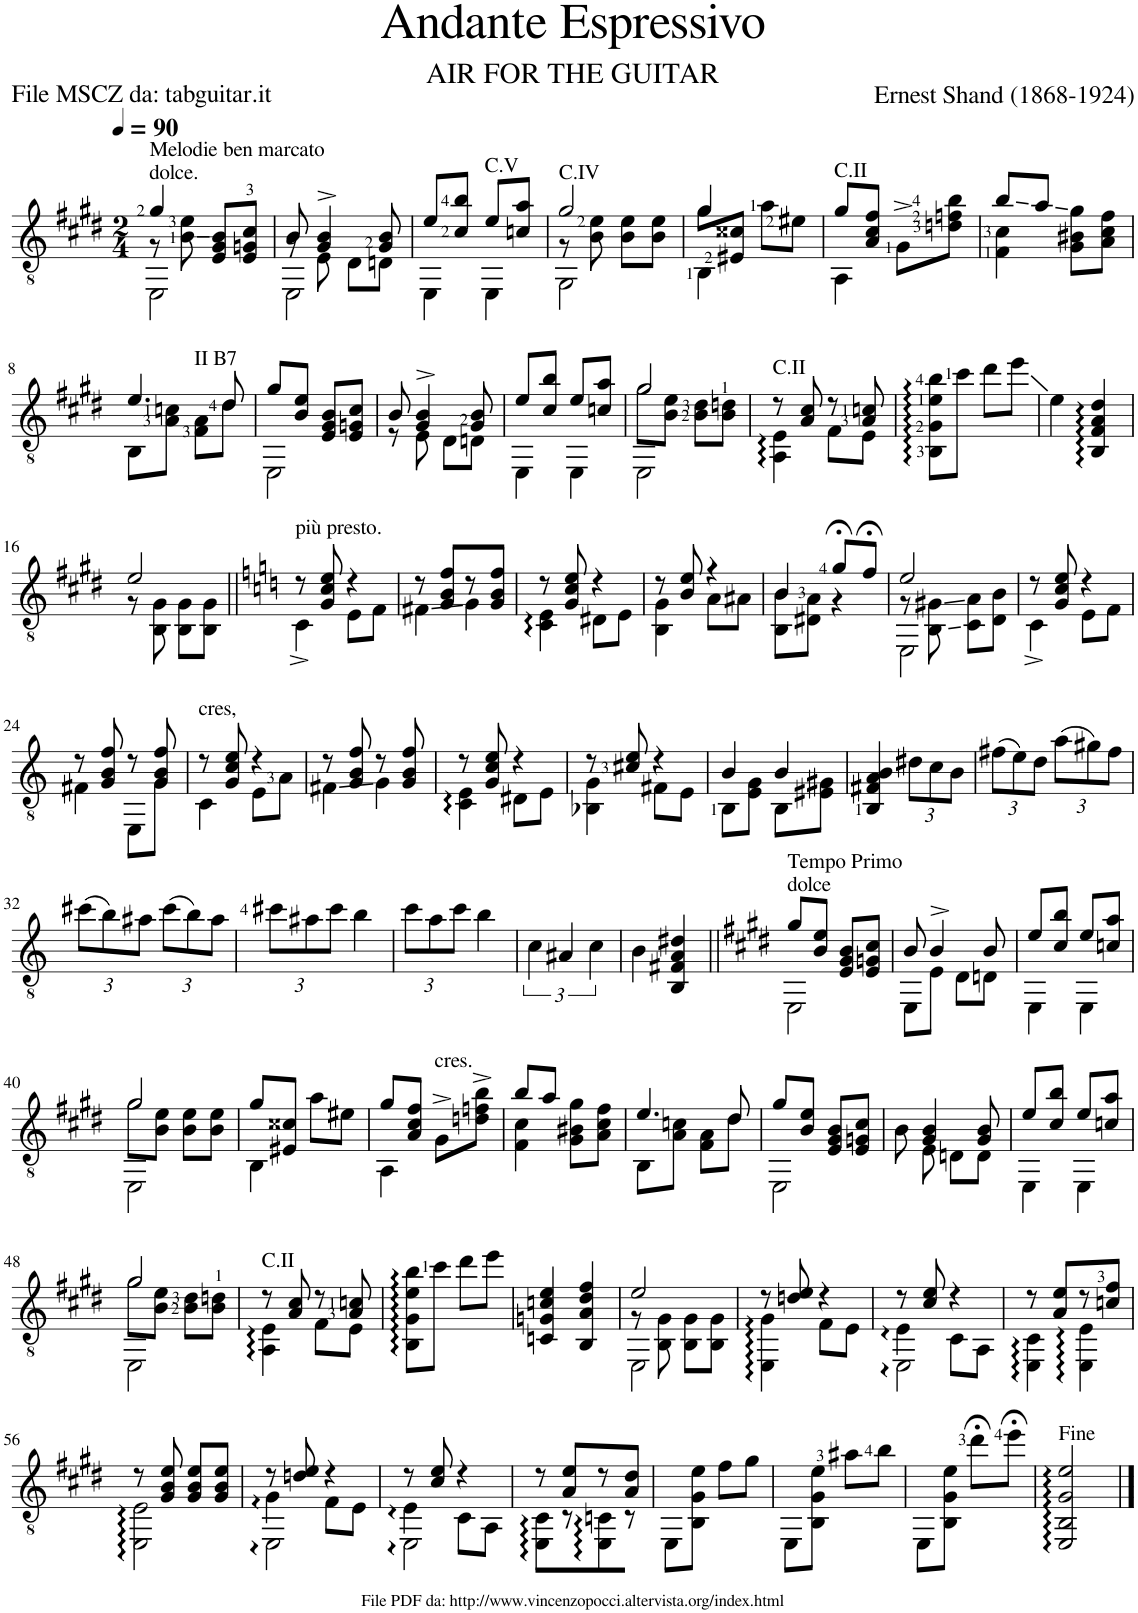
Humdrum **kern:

**kern
*part1
*staff1
*I"Guitar
*I'Guit.
*clefGv2
*k[f#c#g#d#]
*M2/4
*MM90
=1
*^
*	*^
!LO:TX:a:t=Melodie ben marcato	!	!
!LO:TX:a:t=dolce.	!	!
4g#/	8r	2EE\
.	8B\ 8e\	.
8E/ 8G#/ 8B/L	4ryy	.
8E/ 8Gn/ 8c#/J	.	.
=2	=2	=2
8B/	8r	2EE\
4G#/^ 4B/^	8E\	.
.	8D#\L	.
8G#/ 8B/	8Dn\J	.
*	*v	*v
=3	=3
8e/L	4EE\
8c#/ 8b/J	.
!LO:TX:a:t=C.V	!
8e/L	4EE\
8cn/ 8a/J	.
=4	=4
*	*^
!LO:TX:a:t=C.IV	!	!
2g#/	8r	2GG#\
.	8B\ 8e\	.
.	8B\ 8e\L	.
.	8B\ 8e\J	.
=5	=5	=5
4g#/	8g#\L	4BB\
.	8E#X/ 8c##X/J	.
8a\L	4ryy	4ryy
8e#X\J	.	.
*	*v	*v
=6	=6
!LO:TX:a:t=C.II	!
8g#/L	4AA\
8A/ 8c#/ 8f#/J	.
8G#^\L	4ryy
8dn\ 8fn\ 8b\J	.
=7	=7
8b/L	4F#\ 4c#\
8a/J	.
8G#\ 8B#X\ 8g#\L	4ryy
8A\ 8c#\ 8f#\J	.
!!LO:LB:g=z	!!
=8	=8
4.e/	8BB\L
.	8A\ 8cn\J
!	!LO:TX:a:t=II B7
.	8F#\ 8A\L
8d#/	8d#\J
=9	=9
8g#/L	2EE\
8B/ 8e/J	.
8E/ 8G#/ 8B/L	.
8E/ 8Gn/ 8c#/J	.
=10	=10
8B/	8r
4G#/^ 4B/^	8E\
.	8D#\L
8G#/ 8B/	8Dn\J
=11	=11
8e/L	4EE\
8c#/ 8b/J	.
8e/L	4EE\
8cn/ 8a/J	.
=12	=12
!	!LO:N:head=open
*	*^
2g#/	8g#\L	2EE\
.	8B\ 8e\J	.
.	8B\ 8d#\L	.
.	8B\ 8dn\J	.
*	*v	*v
=13	=13
!LO:TX:a:t=C.II	!
8r	4AA\:: 4E\::
8A/ 8c#/	.
8r	8F#\L
8A/ 8cn/	8E\J
*v	*v
=14
8BB\:: 8G#\:: 8e\:: 8b\::L
8cc#\J
8dd#\L
8ee\J
=15
4e\
4BB/:: 4F#/:: 4A/:: 4d#/::
!!LO:LB:g=z
=16
*^
2e/	8r
.	8BB\ 8G#\
.	8BB\ 8G#\L
.	8BB\ 8G#\J
=17||	=17||
*k[]	*
!LO:TX:a:t=più presto.	!
8r	4C^\
8G/ 8c/ 8e/	.
4r	8E\L
.	8F\J
=18	=18
8r	4F#X\
8G/ 8B/ 8f/L	.
8r	4G\
8G/ 8B/ 8f/J	.
=19	=19
8r	4C\:: 4E\::
8G/ 8c/ 8e/	.
4r	8D#X\L
.	8E\J
=20	=20
8r	4BB\ 4G\
8B/ 8e/	.
4r	8A\L
.	8A#X\J
=21	=21
4B/	8BB\ 8B\L
.	8D#X\ 8A\J
8g;</L	4r
8f;</J	.
=22	=22
*	*^
2e/	8r	2EE\
.	8BB\ 8G#X\	.
.	8C\ 8A\L	.
.	8D\ 8B\J	.
*	*v	*v
=23	=23
8r	4C^\
8G/ 8c/ 8e/	.
4r	8E\L
.	8F\J
!!LO:LB:g=z	!!
=24	=24
8r	4F#X\
8G/ 8B/ 8f/	.
8r	8EE\L
8G/ 8B/ 8f/	8G\J
=25	=25
!LO:TX:a:t=cres,	!
8r	4C\
8G/ 8c/ 8e/	.
4r	8E\L
.	8A\J
=26	=26
8r	4F#X\
8G/ 8B/ 8f/	.
8r	4G\
8G/ 8B/ 8f/	.
=27	=27
8r	4C\:: 4E\::
8G/ 8c/ 8e/	.
4r	8D#X\L
.	8E\J
=28	=28
8r	4BB-X\ 4G\
8c#X/ 8e/	.
4r	8F#X\L
.	8E\J
=29	=29
4B/	8BB\L
.	8E\ 8G\J
4B/	8BB\L
.	8E#X\ 8G#X\J
*v	*v
=30
4BB/ 4F#X/ 4A/ 4B/
*Xbrackettup
12d#X\L
12c\
12B\J
=31
(12f#X\L
12e\)
12d\J
(12a\L
12g#X\)
12f#\J
!!LO:LB:g=z
=32
(12cc#X\L
12b\)
12a#X\J
(12cc#\L
12b\)
12a#\J
=33
12cc#X\L
12a#X\
12cc#\J
4b\
=34
12cc\L
12a\
12cc\J
4b\
=35
*brackettup
6c\
6A#X/
6c\
=36
4B\
4BB/ 4F#X/ 4A/ 4d#X/
=37||
*k[f#c#g#d#]
*^
!LO:TX:a:t=Tempo Primo	!
!LO:TX:a:t=dolce	!
8g#/L	2EE\
8B/ 8e/J	.
8E/ 8G#/ 8B/L	.
8E/ 8Gn/ 8c#/J	.
=38	=38
8B/	8EE\L
4B^/	8E\J
.	8D#\L
8B/	8Dn\J
=39	=39
8e/L	4EE\
8c#/ 8b/J	.
8e/L	4EE\
8cn/ 8a/J	.
!!LO:LB:g=z	!!
=40	=40
!	!LO:N:head=open
*	*^
2g#/	8g#\L	2EE\
.	8B\ 8e\J	.
.	8B\ 8e\L	.
.	8B\ 8e\J	.
*	*v	*v
=41	=41
8g#/L	4BB\
8E#X/ 8c##X/J	.
8a\L	4ryy
8e#X\J	.
=42	=42
8g#/L	4AA\
8A/ 8c#/ 8f#/J	.
!LO:TX:a:t=cres.	!
8G#^\L	4ryy
8dn\^ 8fn\^ 8b\^J	.
=43	=43
8b/L	4F#\ 4c#\
8a/J	.
8G#\ 8B#X\ 8g#\L	4ryy
8A\ 8c#\ 8f#\J	.
=44	=44
4.e/	8BB\L
.	8A\ 8cn\J
.	8F#\ 8A\L
8d#/	8d#\J
=45	=45
8g#/L	2EE\
8B/ 8e/J	.
8E/ 8G#/ 8B/L	.
8E/ 8Gn/ 8c#/J	.
=46	=46
8B\	8ryy
4G#/ 4B/	8E\
.	8Dn\L
8G#/ 8B/	8D\J
=47	=47
8e/L	4EE\
8c#/ 8b/J	.
8e/L	4EE\
8cn/ 8a/J	.
!!LO:LB:g=z	!!
=48	=48
!	!LO:N:head=open
*	*^
2g#/	8g#\L	2EE\
.	8B\ 8e\J	.
.	8B\ 8d#\L	.
.	8B\ 8dn\J	.
*	*v	*v
=49	=49
!LO:TX:a:t=C.II	!
8r	4AA\:: 4E\::
8A/ 8c#/	.
8r	8F#\L
8A/ 8cn/	8E\J
*v	*v
=50
8BB\:: 8G#\:: 8e\:: 8b\::L
8cc#\J
8dd#\L
8ee\J
=51
4Cn/ 4Gn/ 4cn/ 4e/
4BB/ 4A/ 4d#/ 4f#/
=52
*^
*	*^
2e/	8r	2EE\
.	8BB\ 8G#\	.
.	8BB\ 8G#\L	.
.	8BB\ 8G#\J	.
*	*v	*v
=53	=53
8r	4EE\:: 4G#\::
8dn/ 8e/	.
4r	8F#\L
.	8E\J
=54	=54
*	*^
8r	4E::\	2EE::\
8c#/ 8e/	.	.
4r	8C#\L	.
.	8AA\J	.
*	*v	*v
=55	=55
8r	4EE\:: 4C#\::
8A/ 8e/L	.
8r	4EE\:: 4E\::
8cn/ 8f#/J	.
!!LO:LB:g=z	!!
=56	=56
8r	2EE\:: 2E\::
8G#/ 8B/ 8e/	.
8G#/ 8B/ 8e/L	.
8G#/ 8B/ 8e/J	.
=57	=57
*	*^
8r	4G#::\	2EE::\
8dn/ 8e/	.	.
4r	8F#\L	.
.	8E\J	.
=58	=58	=58
8r	4E::\	2EE::\
8c#/ 8e/	.	.
4r	8C#\L	.
.	8AA\J	.
*	*v	*v
=59	=59
8r	8EE\:: 8C#\::L
8A/ 8e/L	8r
8r	8EE\:: 8Cn\::
8A/ 8d#/J	8r
*v	*v
=60
8EE\L
8BB\ 8G#\ 8e\J
8f#\L
8g#\J
=61
8EE\L
8BB\ 8G#\ 8e\J
8a#X\L
8b\J
=62
8EE\L
8BB\ 8G#\ 8e\J
8dd#;<\L
8ee;<\J
=63
2EE/:: 2BB/:: 2G#/:: 2e/::
==
*-
